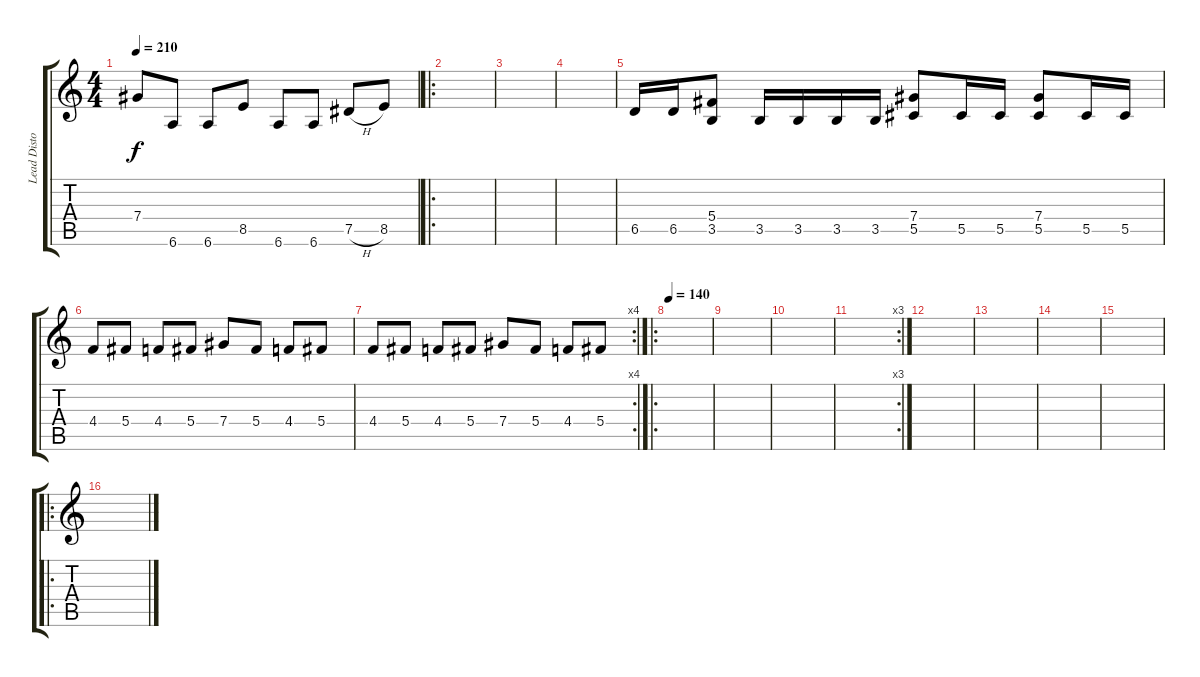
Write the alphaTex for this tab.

\track ("Lead Distortion" "Lead Disto") {instrument overdrivenguitar}
\staff {score tabs}
\tuning (Eb4 Bb3 Gb3 Db3 Ab2 Eb2) {hide}
\ts (4 4)
\tempo 210
\clef g2
\ks c
7.4.8{dy f} 6.6.8 6.6.8 8.5.8 6.6.8 6.6.8 7.5{h}.8 8.5.8 |
\ro
|
|
|
6.5.16 6.5.16 (5.4 3.5).8 3.5.16 3.5.16 3.5.16 3.5.16 (7.4 5.5).8 5.5.16 5.5.16 (7.4 5.5).8 5.5.16 5.5.16 |
4.4.8 5.4.8 4.4.8 5.4.8 7.4.8 5.4.8 4.4.8 5.4.8 |
\rc 4
4.4.8 5.4.8 4.4.8 5.4.8 7.4.8 5.4.8 4.4.8 5.4.8 |
\ro
\tempo 140
|
|
|
\rc 3
|
|
|
|
|
\ro
